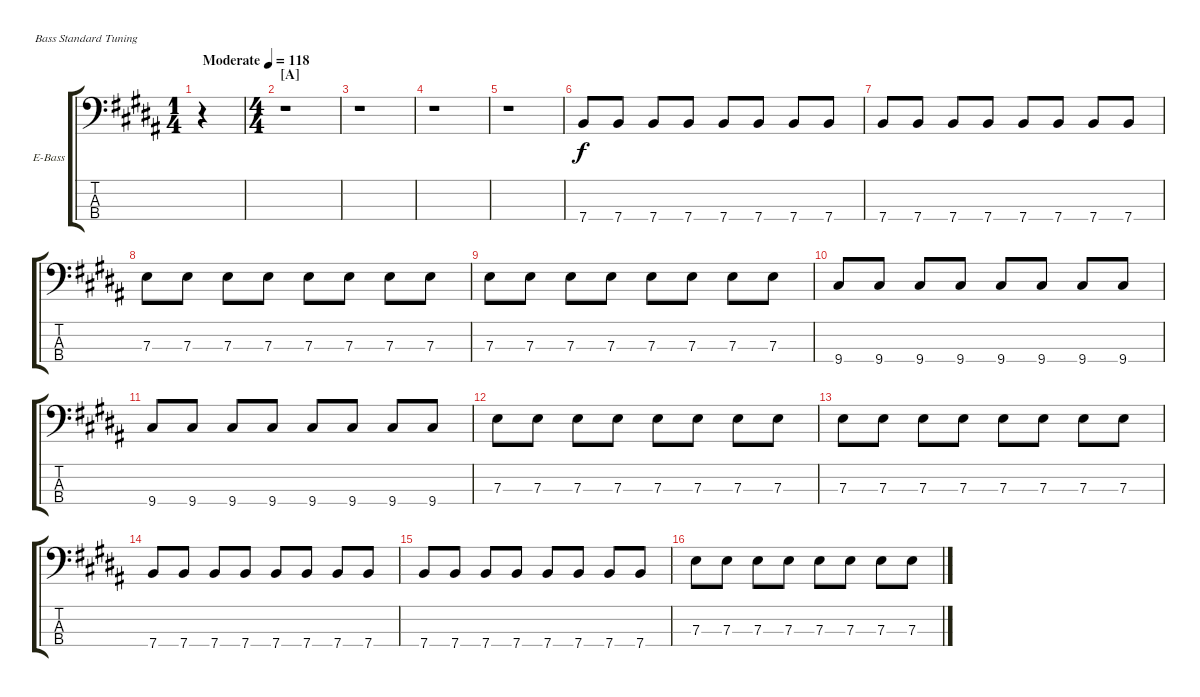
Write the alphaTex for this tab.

\bracketExtendMode groupsimilarinstruments
\firstSystemTrackNameOrientation horizontal
\otherSystemsTrackNameOrientation horizontal
\track ("Nikolaï Fraiture" "E-Bass") {instrument electricbassfinger}
\staff {score tabs}
\tuning (G2 D2 A1 E1)
\ts (1 4)
\ac
\tempo (118 "Moderate")
\clef f4
\ks b
r.4{dy f instrument electricbassfinger} |
\ts (4 4)
\section ("A" "")
r.1 |
r.1 |
r.1 |
r.1 |
7.4.8 7.4.8 7.4.8 7.4.8 7.4.8 7.4.8 7.4.8 7.4.8 |
7.4.8 7.4.8 7.4.8 7.4.8 7.4.8 7.4.8 7.4.8 7.4.8 |
7.3.8 7.3.8 7.3.8 7.3.8 7.3.8 7.3.8 7.3.8 7.3.8 |
7.3.8 7.3.8 7.3.8 7.3.8 7.3.8 7.3.8 7.3.8 7.3.8 |
9.4.8 9.4.8 9.4.8 9.4.8 9.4.8 9.4.8 9.4.8 9.4.8 |
9.4.8 9.4.8 9.4.8 9.4.8 9.4.8 9.4.8 9.4.8 9.4.8 |
7.3.8 7.3.8 7.3.8 7.3.8 7.3.8 7.3.8 7.3.8 7.3.8 |
7.3.8 7.3.8 7.3.8 7.3.8 7.3.8 7.3.8 7.3.8 7.3.8 |
7.4.8 7.4.8 7.4.8 7.4.8 7.4.8 7.4.8 7.4.8 7.4.8 |
7.4.8 7.4.8 7.4.8 7.4.8 7.4.8 7.4.8 7.4.8 7.4.8 |
7.3.8 7.3.8 7.3.8 7.3.8 7.3.8 7.3.8 7.3.8 7.3.8
